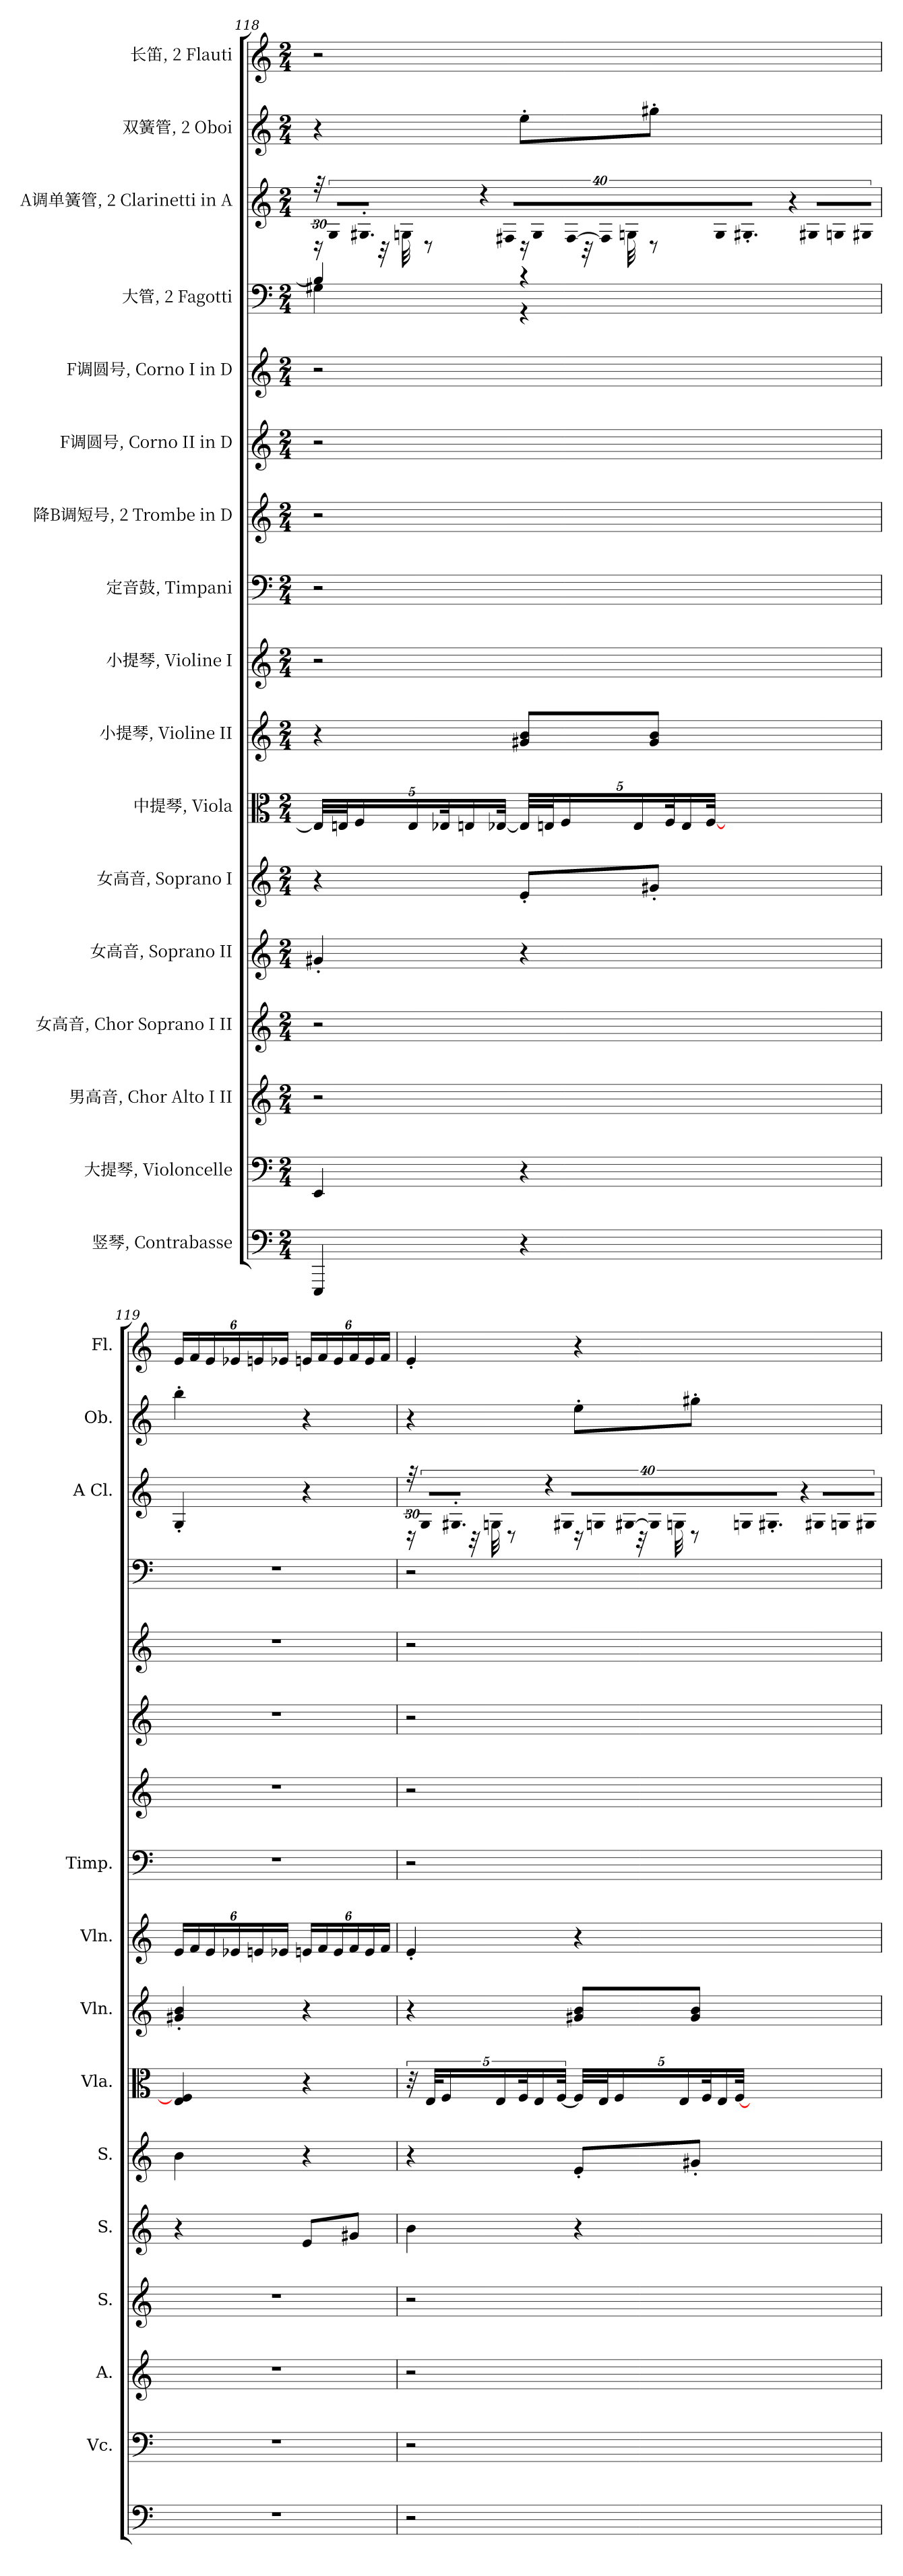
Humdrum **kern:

**kern	**kern	**kern	**kern	**kern	**kern	**kern	**kern	**kern	**kern	**kern	**kern	**kern	**kern	**kern	**kern	**kern
*part17	*part16	*part15	*part14	*part13	*part12	*part11	*part10	*part9	*part8	*part7	*part6	*part5	*part4	*part3	*part2	*part1
*staff17	*staff16	*staff15	*staff14	*staff13	*staff12	*staff11	*staff10	*staff9	*staff8	*staff7	*staff6	*staff5	*staff4	*staff3	*staff2	*staff1
*I"竖琴, Contrabasse	*I"大提琴, Violoncelle	*I"男高音, Chor Alto I II	*I"女高音, Chor Soprano I II	*I"女高音, Soprano II	*I"女高音, Soprano I	*I"中提琴, Viola	*I"小提琴, Violine II	*I"小提琴, Violine I	*I"定音鼓, Timpani	*I"降B调短号, 2 Trombe in D	*I"F调圆号, Corno II in D	*I"F调圆号, Corno I in D	*I"大管, 2 Fagotti	*I"A调单簧管, 2 Clarinetti in A	*I"双簧管, 2 Oboi	*I"长笛, 2 Flauti
*	*I'Vc.	*I'A.	*I'S.	*I'S.	*I'S.	*I'Vla.	*I'Vln.	*I'Vln.	*I'Timp.	*	*	*	*	*I'A Cl.	*I'Ob.	*I'Fl.
!!LO:PB:g=z
*clefF4	*clefF4	*clefG2	*clefG2	*clefG2	*clefG2	*clefC3	*clefG2	*clefG2	*clefF4	*clefG2	*clefG2	*clefG2	*clefF4	*clefG2	*clefG2	*clefG2
*	*	*	*	*	*	*	*	*	*	*ITrd1c2	*ITrd4c7	*ITrd4c7	*	*ITrd2c3	*	*
*k[]	*k[]	*k[]	*k[]	*k[]	*k[]	*k[]	*k[]	*k[]	*k[]	*k[b-e-]	*k[b-]	*k[b-]	*k[]	*k[f#c#g#]	*k[]	*k[]
*M2/4	*M2/4	*M2/4	*M2/4	*M2/4	*M2/4	*M2/4	*M2/4	*M2/4	*M2/4	*M2/4	*M2/4	*M2/4	*M2/4	*M2/4	*M2/4	*M2/4
*MM85	*MM85	*MM85	*MM85	*MM85	*MM85	*MM85	*MM85	*MM85	*MM85	*MM85	*MM85	*MM85	*MM85	*MM85	*MM85	*MM85
*	*	*	*	*	*	*Xbrackettup	*	*	*	*	*	*	*	*	*	*
=118	=118	=118	=118	=118	=118	=118	=118	=118	=118	=118	=118	=118	=118	=118	=118	=118
*	*	*	*	*	*	*	*	*	*	*	*	*	*^	*	*	*
!	!	!	!	!	!	!	!	!	!	!	!	!	!	!	!LO:N:vis=64	!	!
*	*	*	*	*	*	*	*	*	*	*	*	*	*	*	*^	*	*
4EEE/	4EE/	2r	2r	4g#X'/	4r	40E-/LLL]	4r	2r	2r	2r	2r	2r	4B/]	4G#X\	960%17r	16r	4r	2r
!	!	!	!	!	!	!	!	!	!	!	!	!	!	!	!LO:N:vis=32	!	!	!
.	.	.	.	.	.	.	.	.	.	.	.	.	.	.	640%23E/LLL	.	.	.
.	.	.	.	.	.	40En/J	.	.	.	.	.	.	.	.	.	.	.	.
.	.	.	.	.	.	20F/	.	.	.	.	.	.	.	.	.	.	.	.
!	!	!	!	!	!	!	!	!	!	!	!	!	!	!	!LO:N:vis=32.	!	!	!
.	.	.	.	.	.	.	.	.	.	.	.	.	.	.	1920%103E#X'/JJJ	.	.	.
.	.	.	.	.	.	.	.	.	.	.	.	.	.	.	.	32r	.	.
.	.	.	.	.	.	.	.	.	.	.	.	.	.	.	.	32En\	.	.
.	.	.	.	.	.	20E/	.	.	.	.	.	.	.	.	.	.	.	.
!	!	!	!	!	!	!	!	!	!	!	!	!	!	!	!LO:N:vis=32	!	!	!
.	.	.	.	.	.	.	.	.	.	.	.	.	.	.	640%23r	.	.	.
.	.	.	.	.	.	.	.	.	.	.	.	.	.	.	.	8r	.	.
!	!	!	!	!	!	!	!	!	!	!	!	!	!	!	!LO:N:vis=32	!	!	!
.	.	.	.	.	.	.	.	.	.	.	.	.	.	.	640%23D#X/LLL	.	.	.
.	.	.	.	.	.	40E-X/K	.	.	.	.	.	.	.	.	.	.	.	.
.	.	.	.	.	.	20En/	.	.	.	.	.	.	.	.	.	.	.	.
!	!	!	!	!	!	!	!	!	!	!	!	!	!	!	!LO:N:vis=32	!	!	!
.	.	.	.	.	.	.	.	.	.	.	.	.	.	.	640%23E/	.	.	.
!	!	!	!	!	!	!	!	!	!	!	!	!	!	!	!LO:N:vis=32	!	!	!
.	.	.	.	.	.	.	.	.	.	.	.	.	.	.	[640%23D#/	.	.	.
.	.	.	.	.	.	[40E-X/JJk	.	.	.	.	.	.	.	.	.	.	.	.
4r	4r	.	.	4r	8e'/L	40E-/LLL]	8g#X/ 8b/L	.	.	.	.	.	4r	4r	.	16r	8ee'\L	.
!	!	!	!	!	!	!	!	!	!	!	!	!	!	!	!LO:N:vis=256%9	!	!	!
.	.	.	.	.	.	.	.	.	.	.	.	.	.	.	960%17D#/K]	.	.	.
!	!	!	!	!	!	!	!	!	!	!	!	!	!	!	!LO:N:vis=32	!	!	!
.	.	.	.	.	.	.	.	.	.	.	.	.	.	.	640%23E/	.	.	.
.	.	.	.	.	.	40En/J	.	.	.	.	.	.	.	.	.	.	.	.
.	.	.	.	.	.	20F/	.	.	.	.	.	.	.	.	.	.	.	.
!	!	!	!	!	!	!	!	!	!	!	!	!	!	!	!LO:N:vis=32.	!	!	!
.	.	.	.	.	.	.	.	.	.	.	.	.	.	.	1920%103E#X'/JJJ	.	.	.
.	.	.	.	.	.	.	.	.	.	.	.	.	.	.	.	32r	.	.
.	.	.	.	.	.	.	.	.	.	.	.	.	.	.	.	32En\	.	.
.	.	.	.	.	.	20E/	.	.	.	.	.	.	.	.	.	.	.	.
!	!	!	!	!	!	!	!	!	!	!	!	!	!	!	!LO:N:vis=32	!	!	!
.	.	.	.	.	.	.	.	.	.	.	.	.	.	.	640%23r	.	.	.
.	.	.	.	.	8g#X'/J	.	8g#/ 8b/J	.	.	.	.	.	.	.	.	8r	8gg#X'\J	.
!	!	!	!	!	!	!	!	!	!	!	!	!	!	!	!LO:N:vis=32	!	!	!
.	.	.	.	.	.	.	.	.	.	.	.	.	.	.	640%23E#X/LLL	.	.	.
.	.	.	.	.	.	40F/K	.	.	.	.	.	.	.	.	.	.	.	.
.	.	.	.	.	.	20E/	.	.	.	.	.	.	.	.	.	.	.	.
!	!	!	!	!	!	!	!	!	!	!	!	!	!	!	!LO:N:vis=32	!	!	!
.	.	.	.	.	.	.	.	.	.	.	.	.	.	.	640%23En/	.	.	.
!	!	!	!	!	!	!	!	!	!	!	!	!	!	!	!LO:N:vis=32	!	!	!
.	.	.	.	.	.	.	.	.	.	.	.	.	.	.	640%23E#X/JJJ	.	.	.
.	.	.	.	.	.	[40F/JJk	.	.	.	.	.	.	.	.	.	.	.	.
480ryy	480ryy	480ryy	480ryy	480ryy	480ryy	480ryy	480ryy	480ryy	480ryy	480ryy	480ryy	480ryy	480ryy	480ryy	.	480ryy	480ryy	480ryy
*	*	*	*	*	*	*	*	*	*	*	*	*	*v	*v	*	*	*	*
*	*	*	*	*	*	*	*	*	*	*	*	*	*	*v	*v	*	*
!!LO:PB:g=z
=119	=119	=119	=119	=119	=119	=119	=119	=119	=119	=119	=119	=119	=119	=119	=119	=119
*	*	*	*	*	*	*	*	*Xbrackettup	*	*	*	*	*	*	*	*Xbrackettup
*	*	*	*	*	*	*	*	*	*	*	*	*	*	*	*	*MM85
2r	2r	2r	2r	4r	4b\	4E/ 4F/]	4g#X/' 4b/'	24e/LL	2r	2r	2r	2r	2r	4E'/	4bb'\	24e/LL
.	.	.	.	.	.	.	.	24f/	.	.	.	.	.	.	.	24f/
.	.	.	.	.	.	.	.	24e/	.	.	.	.	.	.	.	24e/
.	.	.	.	.	.	.	.	24e-X/	.	.	.	.	.	.	.	24e-X/
.	.	.	.	.	.	.	.	24en/	.	.	.	.	.	.	.	24en/
.	.	.	.	.	.	.	.	24e-X/JJ	.	.	.	.	.	.	.	24e-X/JJ
*	*	*	*	*	*	*	*	*	*	*	*	*	*	*	*	*MM90
.	.	.	.	8e/L	4r	4r	4r	24en/LL	.	.	.	.	.	4r	4r	24en/LL
.	.	.	.	.	.	.	.	24f/	.	.	.	.	.	.	.	24f/
.	.	.	.	.	.	.	.	24e/	.	.	.	.	.	.	.	24e/
.	.	.	.	8g#X/J	.	.	.	24f/	.	.	.	.	.	.	.	24f/
.	.	.	.	.	.	.	.	24e/	.	.	.	.	.	.	.	24e/
.	.	.	.	.	.	.	.	24f/JJ	.	.	.	.	.	.	.	24f/JJ
!!LO:PB:g=z
=120	=120	=120	=120	=120	=120	=120	=120	=120	=120	=120	=120	=120	=120	=120	=120	=120
*	*	*	*	*	*	*brackettup	*	*	*	*	*	*	*	*	*	*
*	*	*	*	*	*	*	*	*	*	*	*	*	*	*	*	*MM85
!	!	!	!	!	!	!	!	!	!	!	!	!	!	!LO:N:vis=64	!	!
*	*	*	*	*	*	*	*	*	*	*	*	*	*	*^	*	*
2r	2r	2r	2r	4b\	4r	40r	4r	4e'/	2r	2r	2r	2r	2r	960%17r	16r	4r	4e'/
!	!	!	!	!	!	!	!	!	!	!	!	!	!	!LO:N:vis=32	!	!	!
.	.	.	.	.	.	.	.	.	.	.	.	.	.	640%23E/LLL	.	.	.
.	.	.	.	.	.	40E/KLL	.	.	.	.	.	.	.	.	.	.	.
.	.	.	.	.	.	20F/	.	.	.	.	.	.	.	.	.	.	.
!	!	!	!	!	!	!	!	!	!	!	!	!	!	!LO:N:vis=32.	!	!	!
.	.	.	.	.	.	.	.	.	.	.	.	.	.	1920%103E#X'/JJJ	.	.	.
.	.	.	.	.	.	.	.	.	.	.	.	.	.	.	32r	.	.
.	.	.	.	.	.	.	.	.	.	.	.	.	.	.	32En\	.	.
.	.	.	.	.	.	20E/	.	.	.	.	.	.	.	.	.	.	.
!	!	!	!	!	!	!	!	!	!	!	!	!	!	!LO:N:vis=32	!	!	!
.	.	.	.	.	.	.	.	.	.	.	.	.	.	640%23r	.	.	.
.	.	.	.	.	.	.	.	.	.	.	.	.	.	.	8r	.	.
!	!	!	!	!	!	!	!	!	!	!	!	!	!	!LO:N:vis=32	!	!	!
.	.	.	.	.	.	.	.	.	.	.	.	.	.	640%23E#X/LLL	.	.	.
.	.	.	.	.	.	40F/K	.	.	.	.	.	.	.	.	.	.	.
.	.	.	.	.	.	20E/	.	.	.	.	.	.	.	.	.	.	.
!	!	!	!	!	!	!	!	!	!	!	!	!	!	!LO:N:vis=32	!	!	!
.	.	.	.	.	.	.	.	.	.	.	.	.	.	640%23En/	.	.	.
!	!	!	!	!	!	!	!	!	!	!	!	!	!	!LO:N:vis=32	!	!	!
.	.	.	.	.	.	.	.	.	.	.	.	.	.	[640%23E#X/	.	.	.
.	.	.	.	.	.	[40F/JJk	.	.	.	.	.	.	.	.	.	.	.
*	*	*	*	*	*	*Xbrackettup	*	*	*	*	*	*	*	*	*	*	*
*	*	*	*	*	*	*	*	*	*	*	*	*	*	*	*	*	*MM90
.	.	.	.	4r	8e'/L	40F/LLL]	8g#X/ 8b/L	4r	.	.	.	.	.	.	16r	8ee'\L	4r
!	!	!	!	!	!	!	!	!	!	!	!	!	!	!LO:N:vis=256%9	!	!	!
.	.	.	.	.	.	.	.	.	.	.	.	.	.	960%17E#/K]	.	.	.
!	!	!	!	!	!	!	!	!	!	!	!	!	!	!LO:N:vis=32	!	!	!
.	.	.	.	.	.	.	.	.	.	.	.	.	.	640%23En/	.	.	.
.	.	.	.	.	.	40E/J	.	.	.	.	.	.	.	.	.	.	.
.	.	.	.	.	.	20F/	.	.	.	.	.	.	.	.	.	.	.
!	!	!	!	!	!	!	!	!	!	!	!	!	!	!LO:N:vis=32.	!	!	!
.	.	.	.	.	.	.	.	.	.	.	.	.	.	1920%103E#X'/JJJ	.	.	.
.	.	.	.	.	.	.	.	.	.	.	.	.	.	.	32r	.	.
.	.	.	.	.	.	.	.	.	.	.	.	.	.	.	32En\	.	.
.	.	.	.	.	.	20E/	.	.	.	.	.	.	.	.	.	.	.
!	!	!	!	!	!	!	!	!	!	!	!	!	!	!LO:N:vis=32	!	!	!
.	.	.	.	.	.	.	.	.	.	.	.	.	.	640%23r	.	.	.
.	.	.	.	.	8g#X'/J	.	8g#/ 8b/J	.	.	.	.	.	.	.	8r	8gg#X'\J	.
!	!	!	!	!	!	!	!	!	!	!	!	!	!	!LO:N:vis=32	!	!	!
.	.	.	.	.	.	.	.	.	.	.	.	.	.	640%23E#X/LLL	.	.	.
.	.	.	.	.	.	40F/K	.	.	.	.	.	.	.	.	.	.	.
.	.	.	.	.	.	20E/	.	.	.	.	.	.	.	.	.	.	.
!	!	!	!	!	!	!	!	!	!	!	!	!	!	!LO:N:vis=32	!	!	!
.	.	.	.	.	.	.	.	.	.	.	.	.	.	640%23En/	.	.	.
!	!	!	!	!	!	!	!	!	!	!	!	!	!	!LO:N:vis=32	!	!	!
.	.	.	.	.	.	.	.	.	.	.	.	.	.	640%23E#X/JJJ	.	.	.
.	.	.	.	.	.	[40F/JJk	.	.	.	.	.	.	.	.	.	.	.
480ryy	480ryy	480ryy	480ryy	480ryy	480ryy	480ryy	480ryy	480ryy	480ryy	480ryy	480ryy	480ryy	480ryy	.	480ryy	480ryy	480ryy
*	*	*	*	*	*	*	*	*	*	*	*	*	*	*v	*v	*	*
=	=	=	=	=	=	=	=	=	=	=	=	=	=	=	=	=
*-	*-	*-	*-	*-	*-	*-	*-	*-	*-	*-	*-	*-	*-	*-	*-	*-
